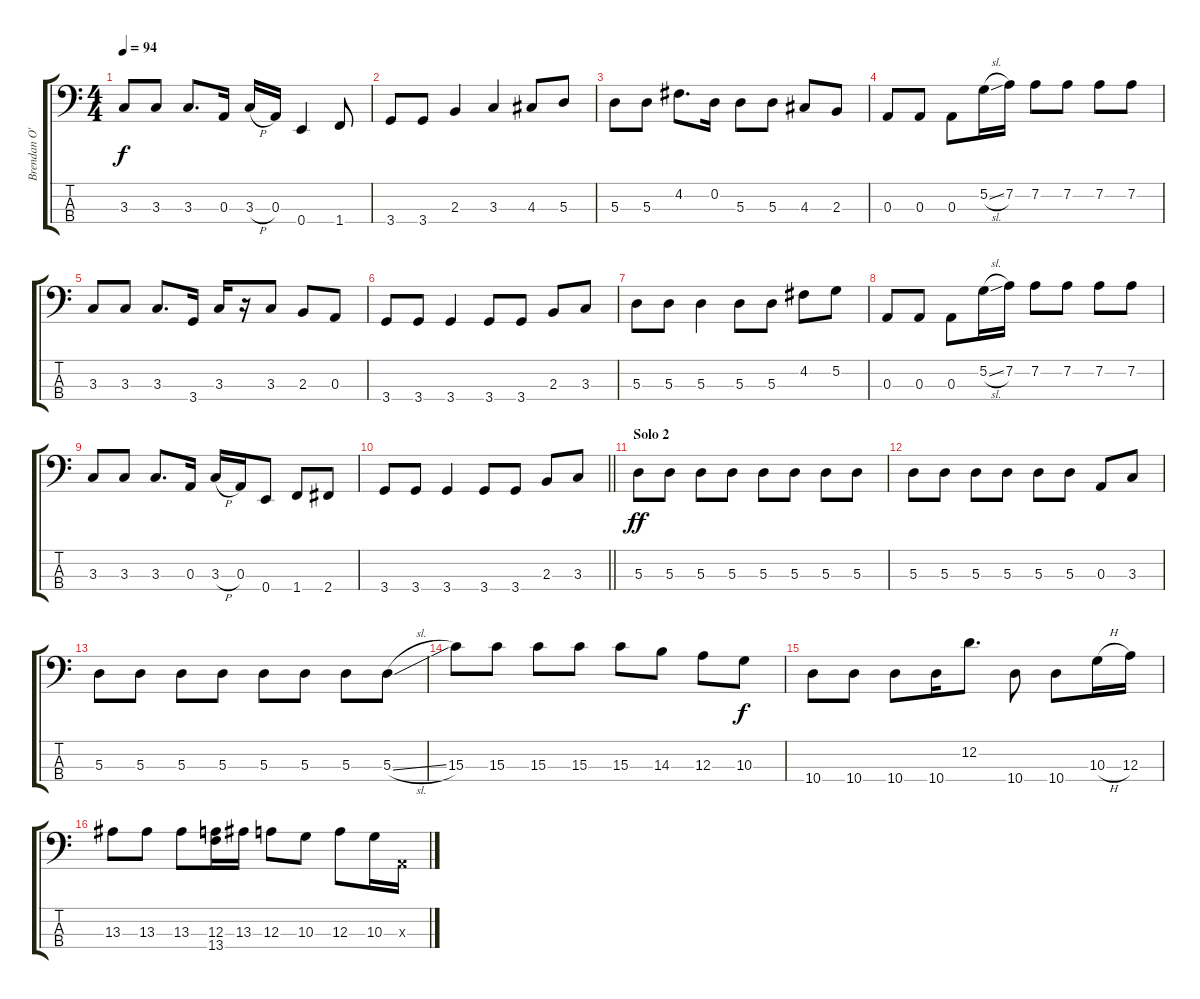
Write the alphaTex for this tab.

\track ("Brendan O'Brien" "Brendan O'") {instrument electricbassfinger}
\staff {score tabs}
\tuning (G2 D2 A1 E1) {hide}
\ts (4 4)
\tempo 94
\clef f4
\ks c
3.3.8{dy f} 3.3.8 3.3.8{d} 0.3.16 3.3{h}.16 0.3.16 0.4.4 1.4.8 |
3.4.8 3.4.8 2.3.4 3.3.4 4.3.8 5.3.8 |
5.3.8 5.3.8 4.2.8{d} 0.2.16 5.3.8 5.3.8 4.3.8 2.3.8 |
0.3.8 0.3.8 0.3.8 5.2{sl}.16 7.2.16 7.2.8 7.2.8 7.2.8 7.2.8 |
3.3.8 3.3.8 3.3.8{d} 3.4.16 3.3.16 r.16 3.3.8 2.3.8 0.3.8 |
3.4.8 3.4.8 3.4.4 3.4.8 3.4.8 2.3.8 3.3.8 |
5.3.8 5.3.8 5.3.4 5.3.8 5.3.8 4.2.8 5.2.8 |
0.3.8 0.3.8 0.3.8 5.2{sl}.16 7.2.16 7.2.8 7.2.8 7.2.8 7.2.8 |
3.3.8 3.3.8 3.3.8{d} 0.3.16 3.3{h}.16 0.3.16 0.4.8 1.4.8 2.4.8 |
\barLineRight lightlight
3.4.8 3.4.8 3.4.4 3.4.8 3.4.8 2.3.8 3.3.8 |
\section ("" "Solo 2")
5.3.8{dy ff} 5.3.8 5.3.8 5.3.8 5.3.8 5.3.8 5.3.8 5.3.8 |
5.3.8 5.3.8 5.3.8 5.3.8 5.3.8 5.3.8 0.3.8 3.3.8 |
5.3.8 5.3.8 5.3.8 5.3.8 5.3.8 5.3.8 5.3.8 5.3{sl}.8 |
15.3.8 15.3.8 15.3.8 15.3.8 15.3.8 14.3.8 12.3.8 10.3.8{dy f} |
10.4.8 10.4.8 10.4.8 10.4.16 12.2.8{d} 10.4.8 10.4.8 10.3{h}.16 12.3.16 |
13.3.8 13.3.8 13.3.8 (12.3 13.4).16 13.3.16 12.3.8 10.3.8 12.3.8 10.3.16 0.3{x}.16
